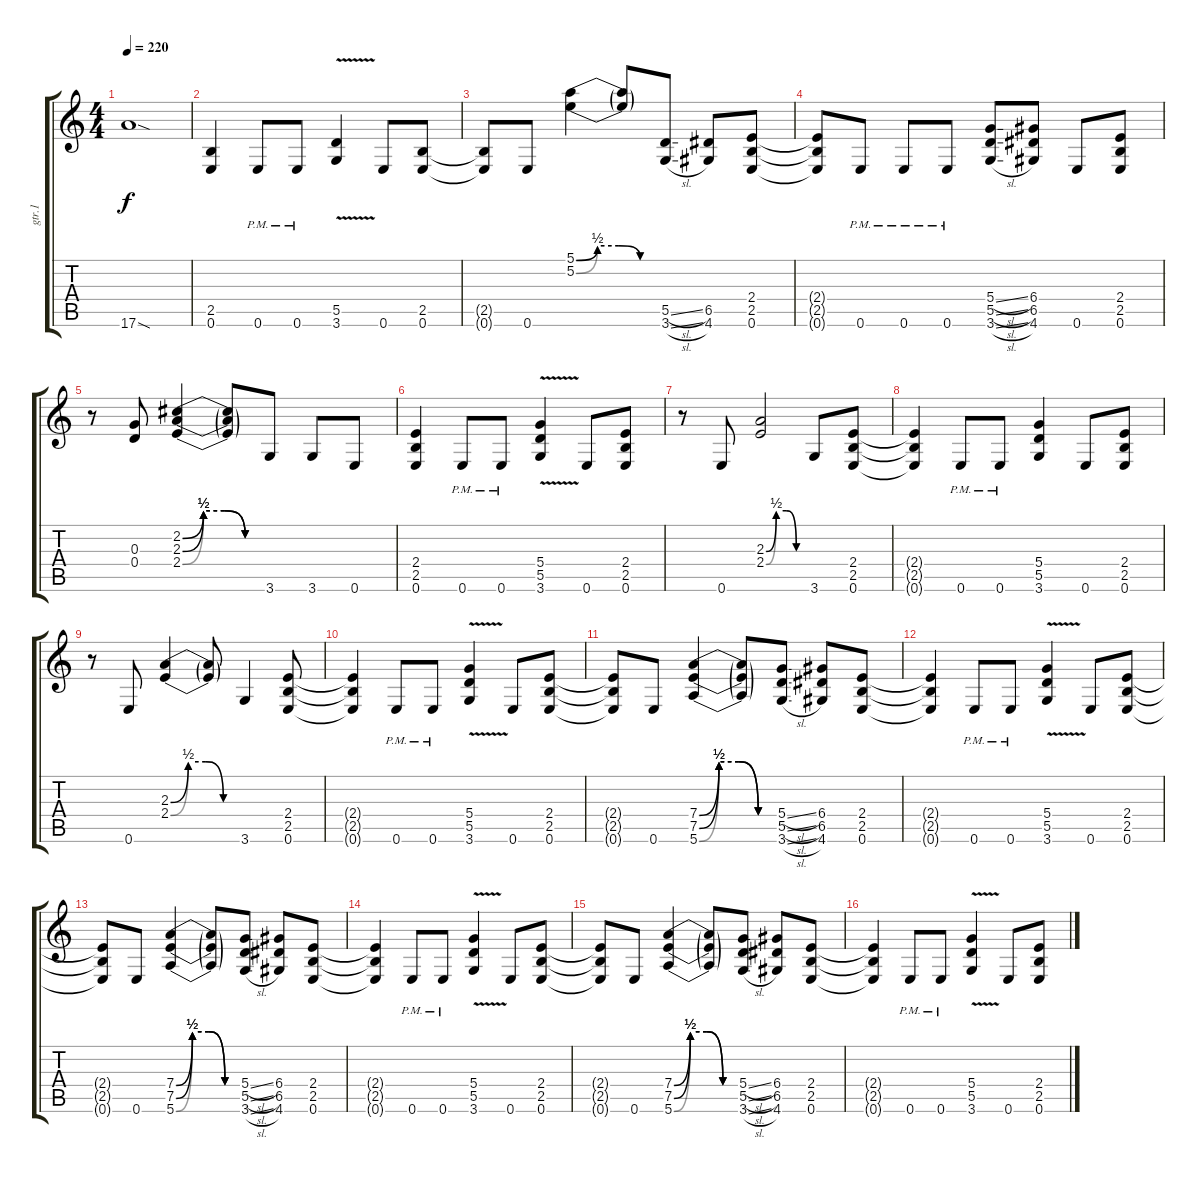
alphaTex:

\track ("gtr.1" "gtr.1") {instrument distortionguitar}
\staff {score tabs}
\tuning (E4 B3 G3 D3 A2 E2) {hide}
\ts (4 4)
\tempo 220
\clef g2
\ks c
17.6{sod}.1{dy f instrument distortionguitar} |
(2.5 0.6).4 0.6{pm}.8 0.6{pm}.8 (5.5{v} 3.6{v}).4 0.6.8 (2.5 0.6).8 |
(2.5{t} 0.6{t}).8 0.6.8 (5.1{be (custom 0 0 15 2 30 2 45 0 60 0)} 5.2{be (custom 0 0 15 2 30 2 45 0 60 0)}).4 (5.1{t} 5.2{t}).8 (5.5{sl} 3.6{sl}).8 (6.5 4.6).8 (2.4 2.5 0.6).8 |
(2.4{t} 2.5{t} 0.6{t}).8 0.6{pm}.8 0.6{pm}.8 0.6{pm}.8 (5.4{sl} 5.5{sl} 3.6{sl}).8 (6.4 6.5 4.6).8 0.6.8 (2.4 2.5 0.6).8 |
r.8 (0.3 0.4).8 (2.2{be (custom 0 0 15 2 30 2 45 0 60 0)} 2.3{be (custom 0 0 15 2 30 2 45 0 60 0)} 2.4{be (custom 0 0 15 2 30 2 45 0 60 0)}).4 (2.2{t} 2.3{t} 2.4{t}).8 3.6.8 3.6.8 0.6.8 |
(2.4 2.5 0.6).4 0.6{pm}.8 0.6{pm}.8 (5.4{v} 5.5{v} 3.6{v}).4 0.6.8 (2.4 2.5 0.6).8 |
r.8 0.6.8 (2.3{be (custom 0 0 15 2 30 2 45 0 60 0)} 2.4{be (custom 0 0 15 2 30 2 45 0 60 0)}).2 3.6.8 (2.4 2.5 0.6).8 |
(2.4{t} 2.5{t} 0.6{t}).4 0.6{pm}.8 0.6{pm}.8 (5.4 5.5 3.6).4 0.6.8 (2.4 2.5 0.6).8 |
r.8 0.6.8 (2.3{be (custom 0 0 15 2 30 2 45 0 60 0)} 2.4{be (custom 0 0 15 2 30 2 45 0 60 0)}).4 (2.3{t} 2.4{t}).8 3.6.4 (2.4 2.5 0.6).8 |
(2.4{t} 2.5{t} 0.6{t}).4 0.6{pm}.8 0.6{pm}.8 (5.4{v} 5.5{v} 3.6{v}).4 0.6.8 (2.4 2.5 0.6).8 |
(2.4{t} 2.5{t} 0.6{t}).8 0.6.8 (7.4{be (custom 0 0 15 2 30 2 45 0 60 0)} 7.5{be (custom 0 0 15 2 30 2 45 0 60 0)} 5.6{be (custom 0 0 15 2 30 2 45 0 60 0)}).4 (7.4{t} 7.5{t} 5.6{t}).8 (5.4{sl} 5.5{sl} 3.6{sl}).8 (6.4 6.5 4.6).8 (2.4 2.5 0.6).8 |
(2.4{t} 2.5{t} 0.6{t}).4 0.6{pm}.8 0.6{pm}.8 (5.4{v} 5.5{v} 3.6{v}).4 0.6.8 (2.4 2.5 0.6).8 |
(2.4{t} 2.5{t} 0.6{t}).8 0.6.8 (7.4{be (custom 0 0 15 2 30 2 45 0 60 0)} 7.5{be (custom 0 0 15 2 30 2 45 0 60 0)} 5.6{be (custom 0 0 15 2 30 2 45 0 60 0)}).4 (7.4{t} 7.5{t} 5.6{t}).8 (5.4{sl} 5.5{sl} 3.6{sl}).8 (6.4 6.5 4.6).8 (2.4 2.5 0.6).8 |
(2.4{t} 2.5{t} 0.6{t}).4 0.6{pm}.8 0.6{pm}.8 (5.4{v} 5.5{v} 3.6{v}).4 0.6.8 (2.4 2.5 0.6).8 |
(2.4{t} 2.5{t} 0.6{t}).8 0.6.8 (7.4{be (custom 0 0 15 2 30 2 45 0 60 0)} 7.5{be (custom 0 0 15 2 30 2 45 0 60 0)} 5.6{be (custom 0 0 15 2 30 2 45 0 60 0)}).4 (7.4{t} 7.5{t} 5.6{t}).8 (5.4{sl} 5.5{sl} 3.6{sl}).8 (6.4 6.5 4.6).8 (2.4 2.5 0.6).8 |
(2.4{t} 2.5{t} 0.6{t}).4 0.6{pm}.8 0.6{pm}.8 (5.4{v} 5.5{v} 3.6{v}).4 0.6.8 (2.4 2.5 0.6).8
